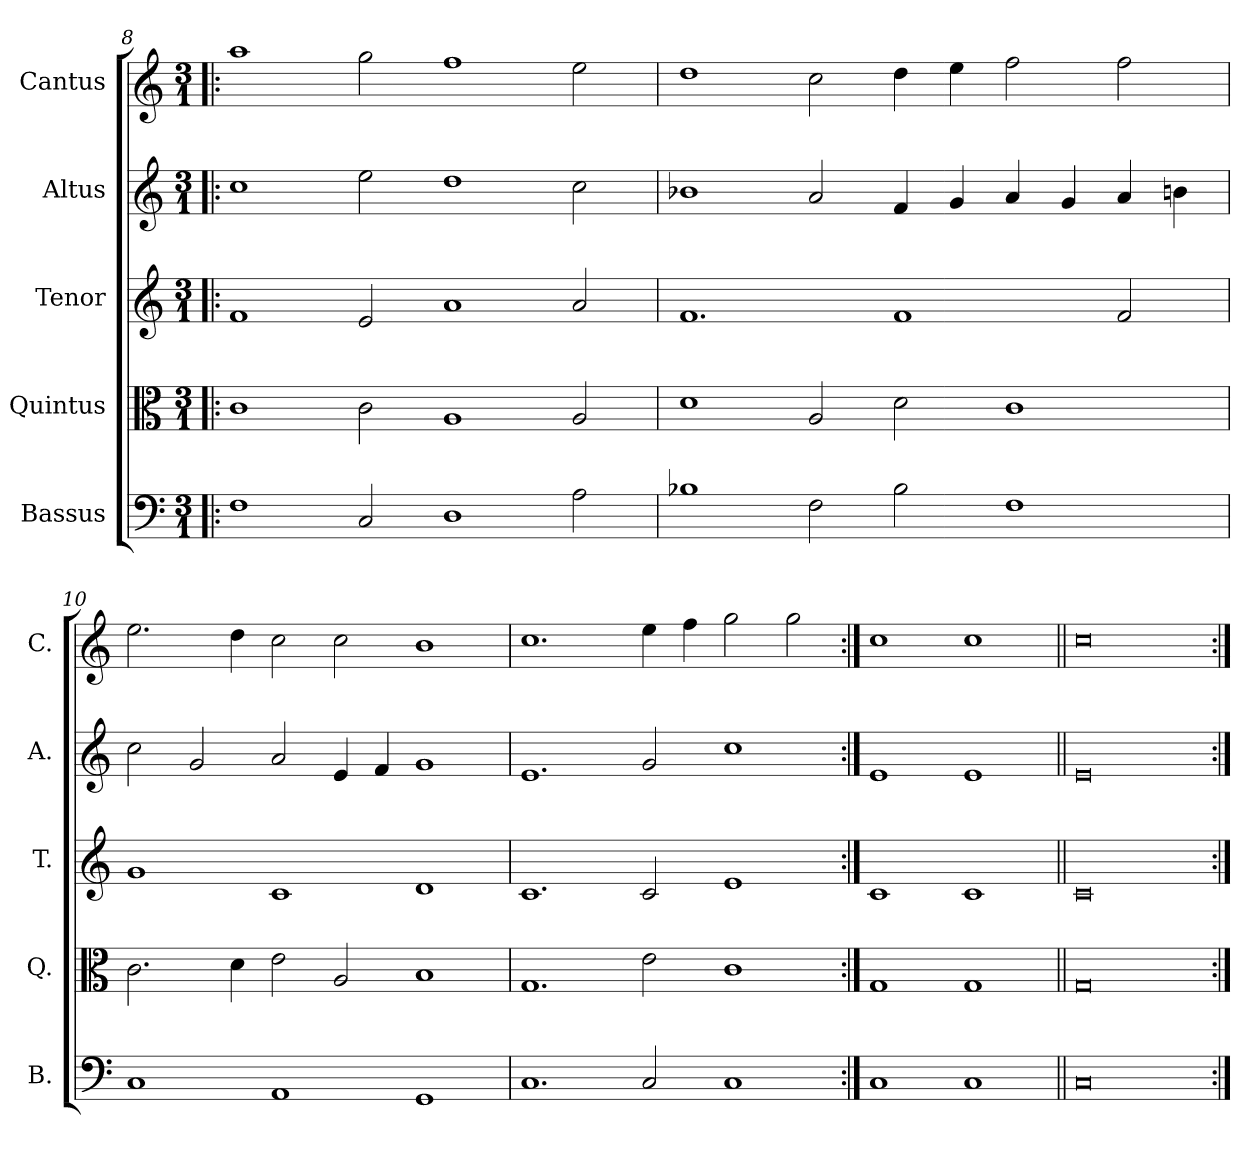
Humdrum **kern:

**kern	**kern	**kern	**kern	**kern
*part5	*part4	*part3	*part2	*part1
*staff5	*staff4	*staff3	*staff2	*staff1
*I"Bassus	*I"Quintus	*I"Tenor	*I"Altus	*I"Cantus
*I'B.	*I'Q.	*I'T.	*I'A.	*I'C.
*clefF4	*clefC3	*clefG2	*clefG2	*clefG2
*k[]	*k[]	*k[]	*k[]	*k[]
*C:	*C:	*C:	*C:	*C:
*M3/1	*M3/1	*M3/1	*M3/1	*M3/1
=8!|:	=8!|:	=8!|:	=8!|:	=8!|:
1F\	1c\	1f/	1cc\	1aa\
2C/	2c\	2e/	2ee\	2gg\
1D\	1A/	1a/	1dd\	1ff\
2A\	2A/	2a/	2cc\	2ee\
=9	=9	=9	=9	=9
1B-X\	1d\	1.f/	1b-X\	1dd\
2F\	2A/	.	2a/	2cc\
2B-\	2d\	1f/	4f/	4dd\
.	.	.	4g/	4ee\
1F\	1c\	.	4a/	2ff\
.	.	.	4g/	.
.	.	2f/	4a/	2ff\
.	.	.	4bn\	.
!!LO:LB:g=z
=10	=10	=10	=10	=10
1C/	2.c\	1g/	2cc\	2.ee\
.	.	.	2g/	.
.	4d\	.	.	4dd\
1AA/	2e\	1c/	2a/	2cc\
.	2A/	.	4e/	2cc\
.	.	.	4f/	.
1GG/	1B/	1d/	1g/	1b\
=11	=11	=11	=11	=11
1.C/	1.G/	1.c/	1.e/	1.cc\
2C/	2e\	2c/	2g/	4ee\
.	.	.	.	4ff\
1C/	1c\	1e/	1cc\	2gg\
.	.	.	.	2gg\
=12:|!	=12:|!	=12:|!	=12:|!	=12:|!
1C/	1G/	1c/	1e/	1cc\
1C/	1G/	1c/	1e/	1cc\
=13||	=13||	=13||	=13||	=13||
0C/	0G/	0c/	0e/	0cc\
=:|!	=:|!	=:|!	=:|!	=:|!
*-	*-	*-	*-	*-
